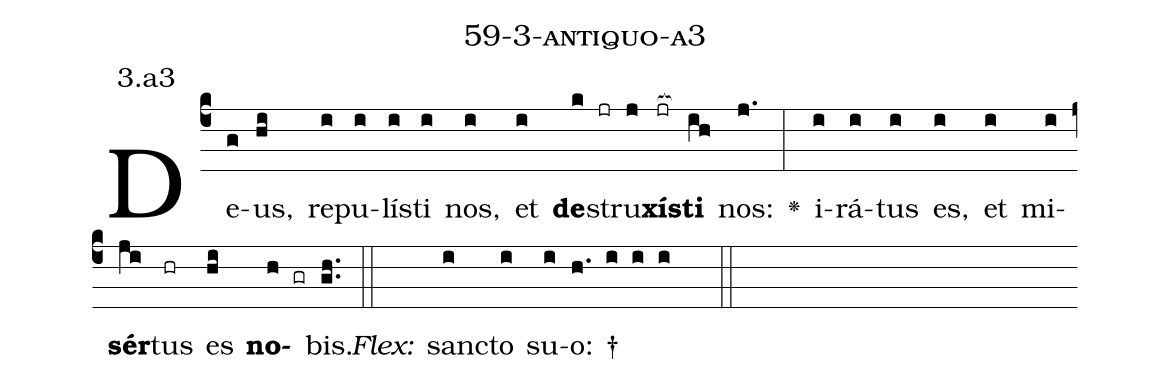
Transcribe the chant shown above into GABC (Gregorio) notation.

name: 59-3-antiquo-a3;
annotation: 3.a3;
%%
(c4)De(g)us,(hi) re(i)pu(i)lís(i)ti(i) nos,(i) et(i) <b>de</b>(k jr)stru(j)<b>xís</b>(jr[ocb:1{])<b>ti</b>(ih[ocb:0}]) nos:(j.) <v>\greheightstar</v>(:) i(i)rá(i)tus(i) es,(i) et(i) mi(i)<b>sér</b>(ji)tus(hr) es(hi) <b>no</b>(h gr)bis.(gh..) (::)
<i>Flex:</i>()  sanc(i)to(i) su(i)o: †(h. i i i  ::)

%E(i) u(i) o(ji) u(hi) a(h) e.(gh..) (::)
